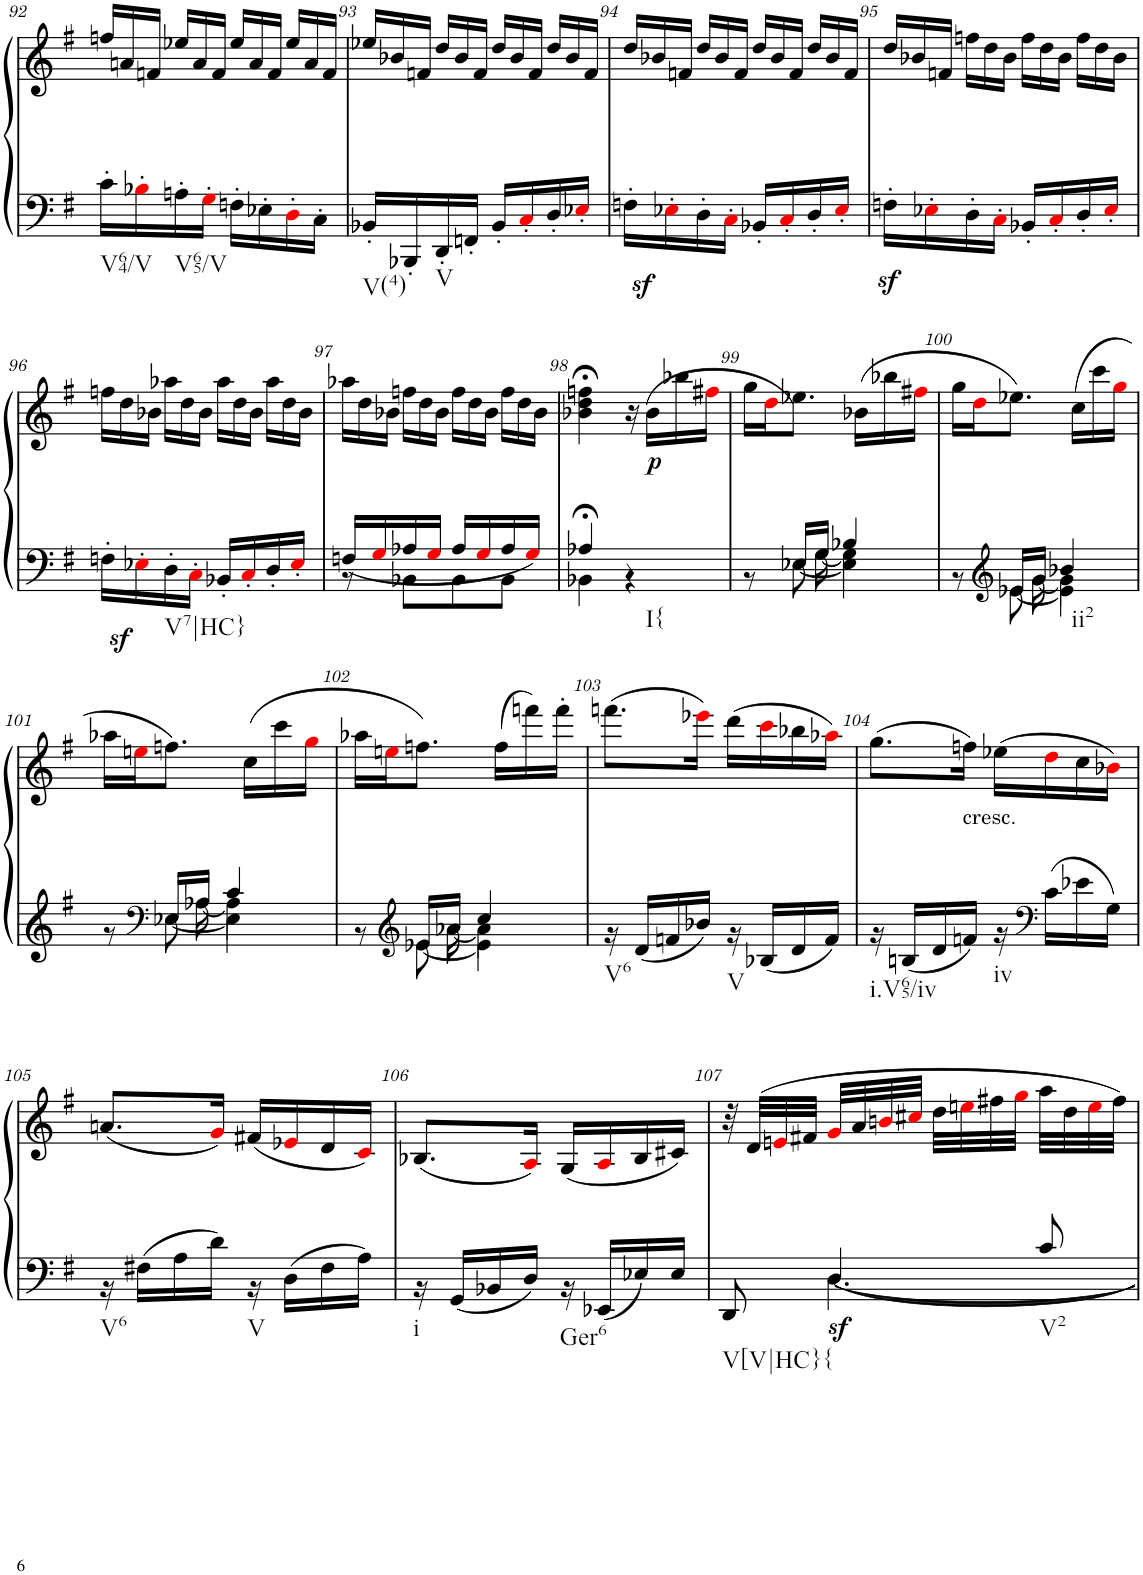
**kern	**kern	**dynam
*part1	*part1	*part1
*staff2	*staff1	*staff1/2
*I"Piano	*	*
*I'Pno	*	*
!!LO:PB:g=z
*clefF4	*clefG2	*
*k[f#]	*k[f#]	*
*G:	*G:	*
*M2/4	*M2/4	*
=92	=92	=92
*^	*	*
*	*	*Xtuplet	*
!LO:TX:b:t=V64/V	!	!	!
!LO:TX:b:t=V65/V	!	!	!
2ryy	16c'>\LL	24ffn/LL	.
.	.	24an/	.
.	16B-X'>i\	.	.
.	.	24fn/JJ	.
.	16An'>\	24ee-X/LL	.
.	.	24a/	.
.	16G'>i\JJ	.	.
.	.	24f/JJ	.
.	16Fn'>\LL	24ee-/LL	.
.	.	24a/	.
.	16E-X'>\	.	.
.	.	24f/JJ	.
.	16D'>i\	24ee-/LL	.
.	.	24a/	.
.	16C'>\JJ	.	.
.	.	24f/JJ	.
=93	=93	=93	=93
!LO:TX:b:t=V(4)	!	!	!
!LO:TX:b:t=V	!	!	!
2ryy	16BB-X'</LL	24ee-X/LL	.
.	.	24b-X/	.
.	16BBB-X'</	.	.
.	.	24fn/JJ	.
.	16DD'</	24dd/LL	.
.	.	24b-/	.
.	16FFn'</JJ	.	.
.	.	24f/JJ	.
.	16BB-'</LL	24dd/LL	.
.	.	24b-/	.
.	16C'<i/	.	.
.	.	24f/JJ	.
.	16D'</	24dd/LL	.
.	.	24b-/	.
.	16E-X'<i/JJ	.	.
.	.	24f/JJ	.
=94	=94	=94	=94
!	!	!	!LO:DY:b=2
2ryy	16Fn'>\LL	24dd/LL	sf
.	.	24b-X/	.
.	16E-X'>i\	.	.
.	.	24fn/JJ	.
.	16D'>\	24dd/LL	.
.	.	24b-/	.
.	16C'>i\JJ	.	.
.	.	24f/JJ	.
.	16BB-X'</LL	24dd/LL	.
.	.	24b-/	.
.	16C'<i/	.	.
.	.	24f/JJ	.
.	16D'</	24dd/LL	.
.	.	24b-/	.
.	16E-'<i/JJ	.	.
.	.	24f/JJ	.
=95	=95	=95	=95
!	!	!	!LO:DY:b=2
2ryy	16Fn'>\LL	24dd/LL	sf
.	.	24b-X/	.
.	16E-X'>i\	.	.
.	.	24fn/JJ	.
.	16D'>\	24ffn\LL	.
.	.	24dd\	.
.	16C'>i\JJ	.	.
.	.	24b-\JJ	.
.	16BB-X'</LL	24ff\LL	.
.	.	24dd\	.
.	16C'<i/	.	.
.	.	24b-\JJ	.
.	16D'</	24ff\LL	.
.	.	24dd\	.
.	16E-'<i/JJ	.	.
.	.	24b-\JJ	.
!!LO:LB:g=z
=96	=96	=96	=96
!LO:TX:b:t=V7|HC}	!	!	!
!	!	!	!LO:DY:b=2
2ryy	16Fn'>\LL	24ffn\LL	sf
.	.	24dd\	.
.	16E-X'>i\	.	.
.	.	24b-X\JJ	.
.	16D'>\	24aa-X\LL	.
.	.	24dd\	.
.	16C'>i\JJ	.	.
.	.	24b-\JJ	.
.	16BB-X'</LL	24aa-\LL	.
.	.	24dd\	.
.	16C'<i/	.	.
.	.	24b-\JJ	.
.	16D'</	24aa-\LL	.
.	.	24dd\	.
.	16E-'<i/JJ	.	.
.	.	24b-\JJ	.
=97	=97	=97	=97
*	*^	*	*
2ryy	16Fn/LL	8r	24aa-X\LL	.
.	.	.	24dd\	.
.	16Gi/	.	.	.
.	.	.	24b-X\JJ	.
.	16A-X/	8BB-X\L	24ffn\LL	.
.	.	.	24dd\	.
.	16Gi/JJ	.	.	.
.	.	.	24b-\JJ	.
.	16A-/LL	8BB-\	24ff\LL	.
.	.	.	24dd\	.
.	16Gi/	.	.	.
.	.	.	24b-\JJ	.
.	16A-/	8BB-\J	24ff\LL	.
.	.	.	24dd\	.
.	16Gi/JJ	.	.	.
.	.	.	24b-\JJ	.
=98	=98	=98	=98	=98
!LO:TX:b:t=I{	!	!	!	!
2ryy	4A-X/	4BB-X;<\	4b-X\;< 4dd\;< 4ffn\;<	.
.	4r	4ryy	16r	.
!	!	!	!	!LO:DY:b
.	.	.	(16b-\LL	p
.	.	.	16bb-X\	.
.	.	.	16ff#Xi\JJ	.
=99	=99	=99	=99	=99
*	*	*^	*	*
2ryy	8r	8ryy	8.ryy	16gg\LL	.
.	.	.	.	16ddi\J	.
.	16E-X/LL	[8E-\	.	8.ee-X\J)	.
.	16G/JJ	.	[16G\	.	.
.	4B-X/	4E-\]	4G\]	.	.
.	.	.	.	(16b-X\LL	.
.	.	.	.	16bb-X\	.
.	.	.	.	16ff#Xi\JJ	.
=100	=100	=100	=100	=100	=100
!LO:TX:b:t=ii2	!	!	!	!	!
2ryy	8r	8ryy	8.ryy	16gg\LL	.
.	.	.	.	16ddi\J	.
*clefG2	*	*	*	*	*
.	16e-X/LL	[8e-\	.	8.ee-X\J)	.
.	16g/JJ	.	[16g\	.	.
.	4b-X/	4e-\]	4g\]	.	.
.	.	.	.	(16cc\LL	.
.	.	.	.	16ccc\	.
.	.	.	.	16ggi\JJ	.
!!LO:LB:g=z
=101	=101	=101	=101	=101	=101
2ryy	8r	8ryy	8.ryy	16aa-X\LL	.
.	.	.	.	16eeni\J	.
*clefF4	*	*	*	*	*
.	16E-X/LL	[8E-\	.	8.ffn\J)	.
.	16A-X/JJ	.	[16A-\	.	.
.	4c/	4E-\]	4A-\]	.	.
.	.	.	.	(16cc\LL	.
.	.	.	.	16ccc\	.
.	.	.	.	16ggi\JJ	.
=102	=102	=102	=102	=102	=102
2ryy	8r	8ryy	8.ryy	16aa-X\LL	.
.	.	.	.	16eeni\J	.
*clefG2	*	*	*	*	*
.	16e-X/LL	[8e-\	.	8.ffn\J)	.
.	16a-X/JJ	.	[16a-\	.	.
.	4cc/	4e-\]	4a-\]	.	.
.	.	.	.	(16ff\LL	.
.	.	.	.	16fffn\)	.
.	.	.	.	16fff'\JJ	.
*	*v	*v	*v	*	*
=103	=103	=103	=103
!LO:TX:b:t=V6	!	!	!
!LO:TX:b:t=V	!	!	!
2ryy	16r	(8.fffn\L	.
.	16d/LL	.	.
.	16fn/	.	.
.	16b-X/JJ	16eee-Xi\Jk)	.
.	16r	(16ddd\LL	.
.	16B-X/LL	16ccci\	.
.	16d/	16bb-X\	.
.	16f/JJ	16aa-Xi\JJ)	.
=104	=104	=104	=104
!LO:TX:b:t=i.V65/iv	!	!	!
!LO:TX:b:t=iv	!	!	!
2ryy	16r	(8.gg\L	.
.	16Bn/LL	.	.
.	16d/	.	.
!	!	!LO:TX:b:t=cresc.	!
.	16fn/JJ	16ffn\Jk)	.
.	16r	(16ee-X\LL	.
*clefF4	*	*	*
.	16c\LL	16ddi\	.
.	16e-X\	16cc\	.
.	16G\JJ	16b-Xi\JJ)	.
!!LO:LB:g=z
=105	=105	=105	=105
!LO:TX:b:t=V6	!	!	!
!LO:TX:b:t=V	!	!	!
2ryy	16r	(8.an/L	.
.	16F#X\LL	.	.
.	16A\	.	.
.	16d\JJ	16gi/Jk)	.
.	16r	(16f#X/LL	.
.	16D\LL	16e-Xi/	.
.	16F#\	16d/	.
.	16A\JJ	16ci/JJ)	.
=106	=106	=106	=106
!LO:TX:b:t=i	!	!	!
!LO:TX:b:t=Ger6	!	!	!
2ryy	16r	(8.B-X/L	.
.	16GG/LL	.	.
.	16BB-X/	.	.
.	16D/JJ	16Ai/Jk)	.
.	16r	(16G/LL	.
.	16EE-X/LL	16Ai/	.
.	16E-X/	16B-/	.
.	16E-/JJ	16c#X/JJ)	.
=107	=107	=107	=107
*	*^	*	*
!LO:TX:b:t=V[V|HC}{	!	!	!	!
4ryy	8DD/	8ryy	32r	.
.	.	.	(32d/LLL	.
.	.	.	32eni/	.
.	.	.	32f#X/JJJ	.
!	!	!	!	!LO:DY:b=2
.	4.D/	[4.D\	32gi/LLL	sf
.	.	.	32a/	.
.	.	.	32bni/	.
.	.	.	32cc#Xi/JJJ	.
8ryy	.	.	32dd\LLL	.
.	.	.	32eeni\	.
.	.	.	32ff#X\	.
.	.	.	32ggi\JJJ	.
!LO:TX:b:t=V2	!	!	!	!
8c/	.	.	32aa\LLL	.
.	.	.	32dd\	.
.	.	.	32eei\	.
.	.	.	32ff#\JJJ)	.
*v	*v	*v	*	*
=	=	=
*-	*-	*-
